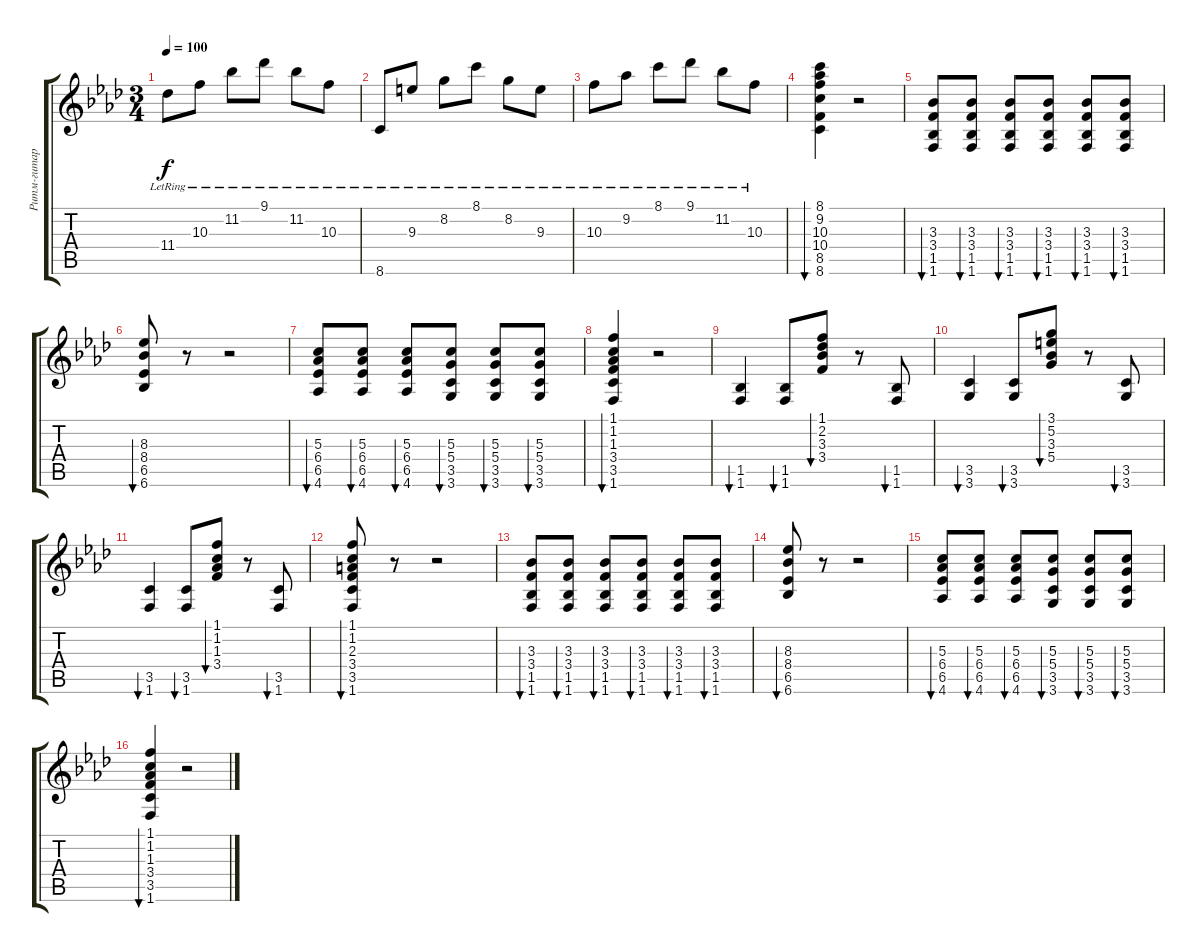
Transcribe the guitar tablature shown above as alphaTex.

\track ("Ритм-гитара" "Ритм-гитар") {instrument electricguitarclean}
\staff {score tabs}
\tuning (E4 B3 G3 D3 A2 E2) {hide}
\ts (3 4)
\tempo 100
\clef g2
\ks fminor
11.4{lr}.8{dy f} 10.3{lr}.8 11.2{lr}.8 9.1{lr}.8 11.2{lr}.8 10.3{lr}.8 |
8.6{lr}.8 9.3{lr}.8 8.2{lr}.8 8.1{lr}.8 8.2{lr}.8 9.3{lr}.8 |
10.3{lr}.8 9.2{lr}.8 8.1{lr}.8 9.1{lr}.8 11.2{lr}.8 10.3{lr}.8 |
(8.1 9.2 10.3 10.4 8.5 8.6).4{bu 60} r.2 |
(3.3 3.4 1.5 1.6).8{bu 60} (3.3 3.4 1.5 1.6).8{bu 60} (3.3 3.4 1.5 1.6).8{bu 60} (3.3 3.4 1.5 1.6).8{bu 60} (3.3 3.4 1.5 1.6).8{bu 60} (3.3 3.4 1.5 1.6).8{bu 60} |
(8.3 8.4 6.5 6.6).8{bu 60} r.8 r.2 |
(5.3 6.4 6.5 4.6).8{bu 60} (5.3 6.4 6.5 4.6).8{bu 60} (5.3 6.4 6.5 4.6).8{bu 60} (5.3 5.4 3.5 3.6).8{bu 60} (5.3 5.4 3.5 3.6).8{bu 60} (5.3 5.4 3.5 3.6).8{bu 60} |
(1.1 1.2 1.3 3.4 3.5 1.6).4{bu 60} r.2 |
(1.5 1.6).4{bu 120} (1.5 1.6).8{bu 60} (1.1 2.2 3.3 3.4).8{bu 60} r.8 (1.5 1.6).8{bu 60} |
(3.5 3.6).4{bu 120} (3.5 3.6).8{bu 60} (3.1 5.2 3.3 5.4).8{bu 60} r.8 (3.5 3.6).8{bu 60} |
(3.5 1.6).4{bu 120} (3.5 1.6).8{bu 60} (1.1 1.2 1.3 3.4).8{bu 60} r.8 (3.5 1.6).8{bu 60} |
(1.1 1.2 2.3 3.4 3.5 1.6).8{bu 60} r.8 r.2 |
(3.3 3.4 1.5 1.6).8{bu 60} (3.3 3.4 1.5 1.6).8{bu 60} (3.3 3.4 1.5 1.6).8{bu 60} (3.3 3.4 1.5 1.6).8{bu 60} (3.3 3.4 1.5 1.6).8{bu 60} (3.3 3.4 1.5 1.6).8{bu 60} |
(8.3 8.4 6.5 6.6).8{bu 60} r.8 r.2 |
(5.3 6.4 6.5 4.6).8{bu 60} (5.3 6.4 6.5 4.6).8{bu 60} (5.3 6.4 6.5 4.6).8{bu 60} (5.3 5.4 3.5 3.6).8{bu 60} (5.3 5.4 3.5 3.6).8{bu 60} (5.3 5.4 3.5 3.6).8{bu 60} |
(1.1 1.2 1.3 3.4 3.5 1.6).4{bu 60} r.2
